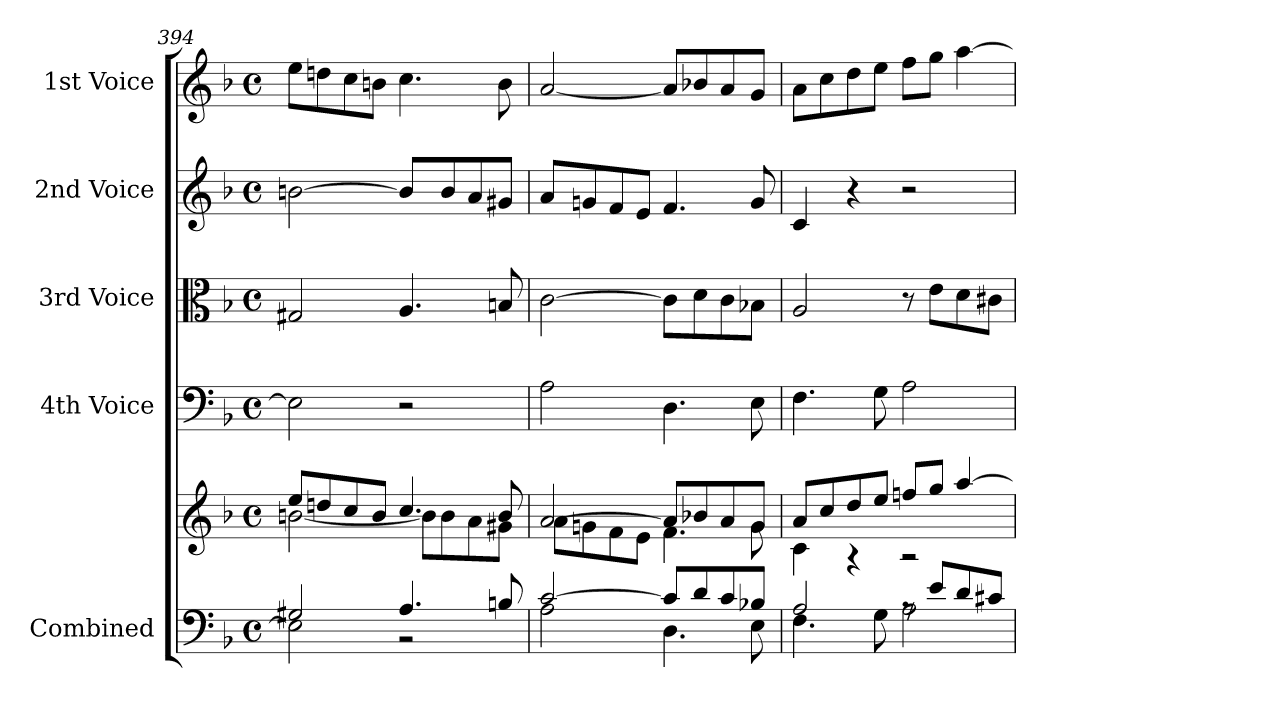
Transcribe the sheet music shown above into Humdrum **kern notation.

**kern	**kern	**kern	**kern	**kern	**kern
*part5	*part5	*part4	*part3	*part2	*part1
*staff6	*staff5	*staff4	*staff3	*staff2	*staff1
*I"Combined	*	*I"4th Voice	*I"3rd Voice	*I"2nd Voice	*I"1st Voice
!!LO:LB:g=z
*clefF4	*clefG2	*clefF4	*clefC3	*clefG2	*clefG2
*k[b-]	*k[b-]	*k[b-]	*k[b-]	*k[b-]	*k[b-]
*M4/4	*M4/4	*M4/4	*M4/4	*M4/4	*M4/4
*met(c)	*met(c)	*met(c)	*met(c)	*met(c)	*met(c)
=394	=394	=394	=394	=394	=394
*^	*^	*	*	*	*
2G#X/	2E\]	8ee/L	[2bn\	2E\]	2G#X/	[2bn\	8ee\L
.	.	8ddn/	.	.	.	.	8ddn\
.	.	8cc/	.	.	.	.	8cc\
.	.	8b/J	.	.	.	.	8bn\J
4.A/	2r	4.cc/	8b\L]	2r	4.A/	8b/L]	4.cc\
.	.	.	8b\	.	.	8b/	.
.	.	.	8a\	.	.	8a/	.
8Bn/	.	8b/	8g#X\J	.	8Bn/	8g#X/J	8b\
=395	=395	=395	=395	=395	=395	=395	=395
[2c/	2A\	[2a/	8a\L	2A\	[2c\	8a/L	[2a/
.	.	.	8gn\	.	.	8gn/	.
.	.	.	8f\	.	.	8f/	.
.	.	.	8e\J	.	.	8e/J	.
8c/L]	4.D\	8a/L]	4.f\	4.D\	8c\L]	4.f/	8a/L]
8d/	.	8b-X/	.	.	8d\	.	8b-X/
8c/	.	8a/	.	.	8c\	.	8a/
8B-X/J	8E\	8g/J	8g\	8E\	8B-X\J	8g/	8g/J
=396	=396	=396	=396	=396	=396	=396	=396
2A/	4.F\	8a/L	4c\	4.F\	2A/	4c/	8a\L
.	.	8cc/	.	.	.	.	8cc\
.	.	8dd/	4r	.	.	4r	8dd\
.	8G\	8ee/J	.	8G\	.	.	8ee\J
8rA	2A\	8ffn/L	2r	2A\	8r	2r	8ff\L
8e/L	.	8gg/J	.	.	8e\L	.	8gg\J
8d/	.	[4aa/	.	.	8d\	.	[4aa\
8c#X/J	.	.	.	.	8c#X\J	.	.
*v	*v	*	*	*	*	*	*
*	*v	*v	*	*	*	*
=	=	=	=	=	=
*-	*-	*-	*-	*-	*-
